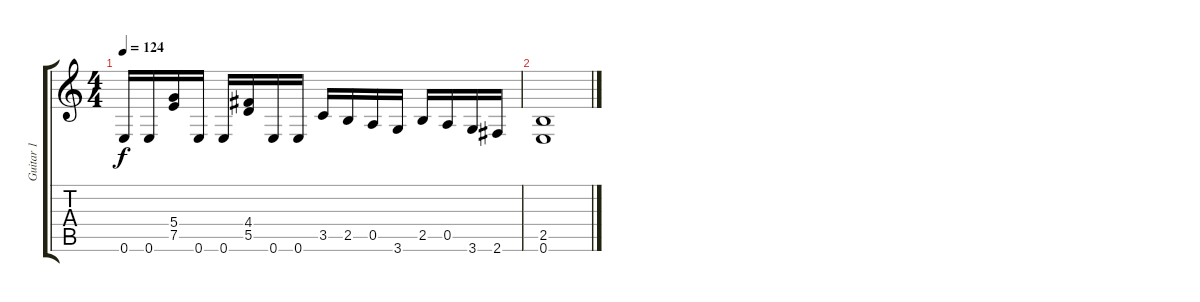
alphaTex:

\track ("Guitar 1" "Guitar 1") {instrument acousticguitarsteel}
\staff {score tabs}
\tuning (E4 B3 G3 D3 A2 E2) {hide}
\ts (4 4)
\tempo 124
\clef g2
\ks c
0.6.16{dy f} 0.6.16 (5.4 7.5).16 0.6.16 0.6.16 (4.4 5.5).16 0.6.16 0.6.16 3.5.16 2.5.16 0.5.16 3.6.16 2.5.16 0.5.16 3.6.16 2.6.16 |
(2.5 0.6).1
